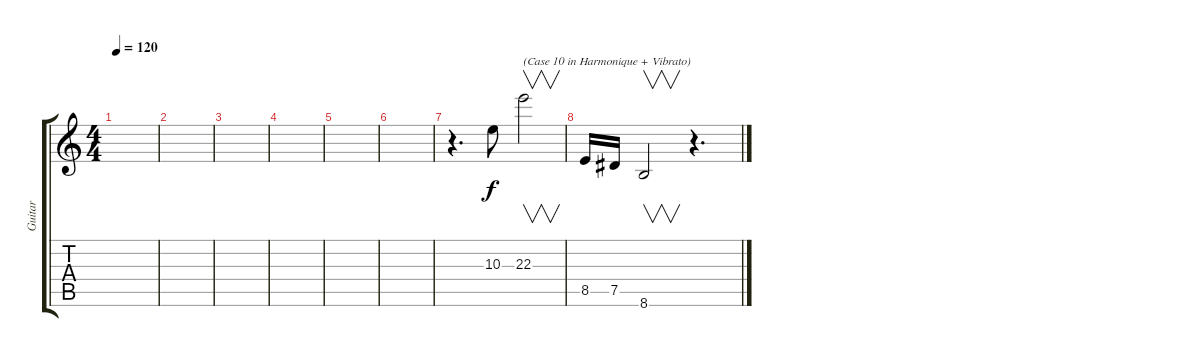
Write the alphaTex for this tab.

\track ("Guitar" "Guitar") {instrument overdrivenguitar}
\staff {score tabs}
\tuning (Eb4 Bb3 Gb3 Db3 Ab2 Eb2) {hide}
\ts (4 4)
\tempo 120
\clef g2
\ks c
|
|
|
|
|
|
r.4{d} 10.3.8 22.3.2{v txt "(Case 10 in Harmonique + Vibrato)"} |
8.5.16 7.5.16 8.6.2{v} r.4{d}
